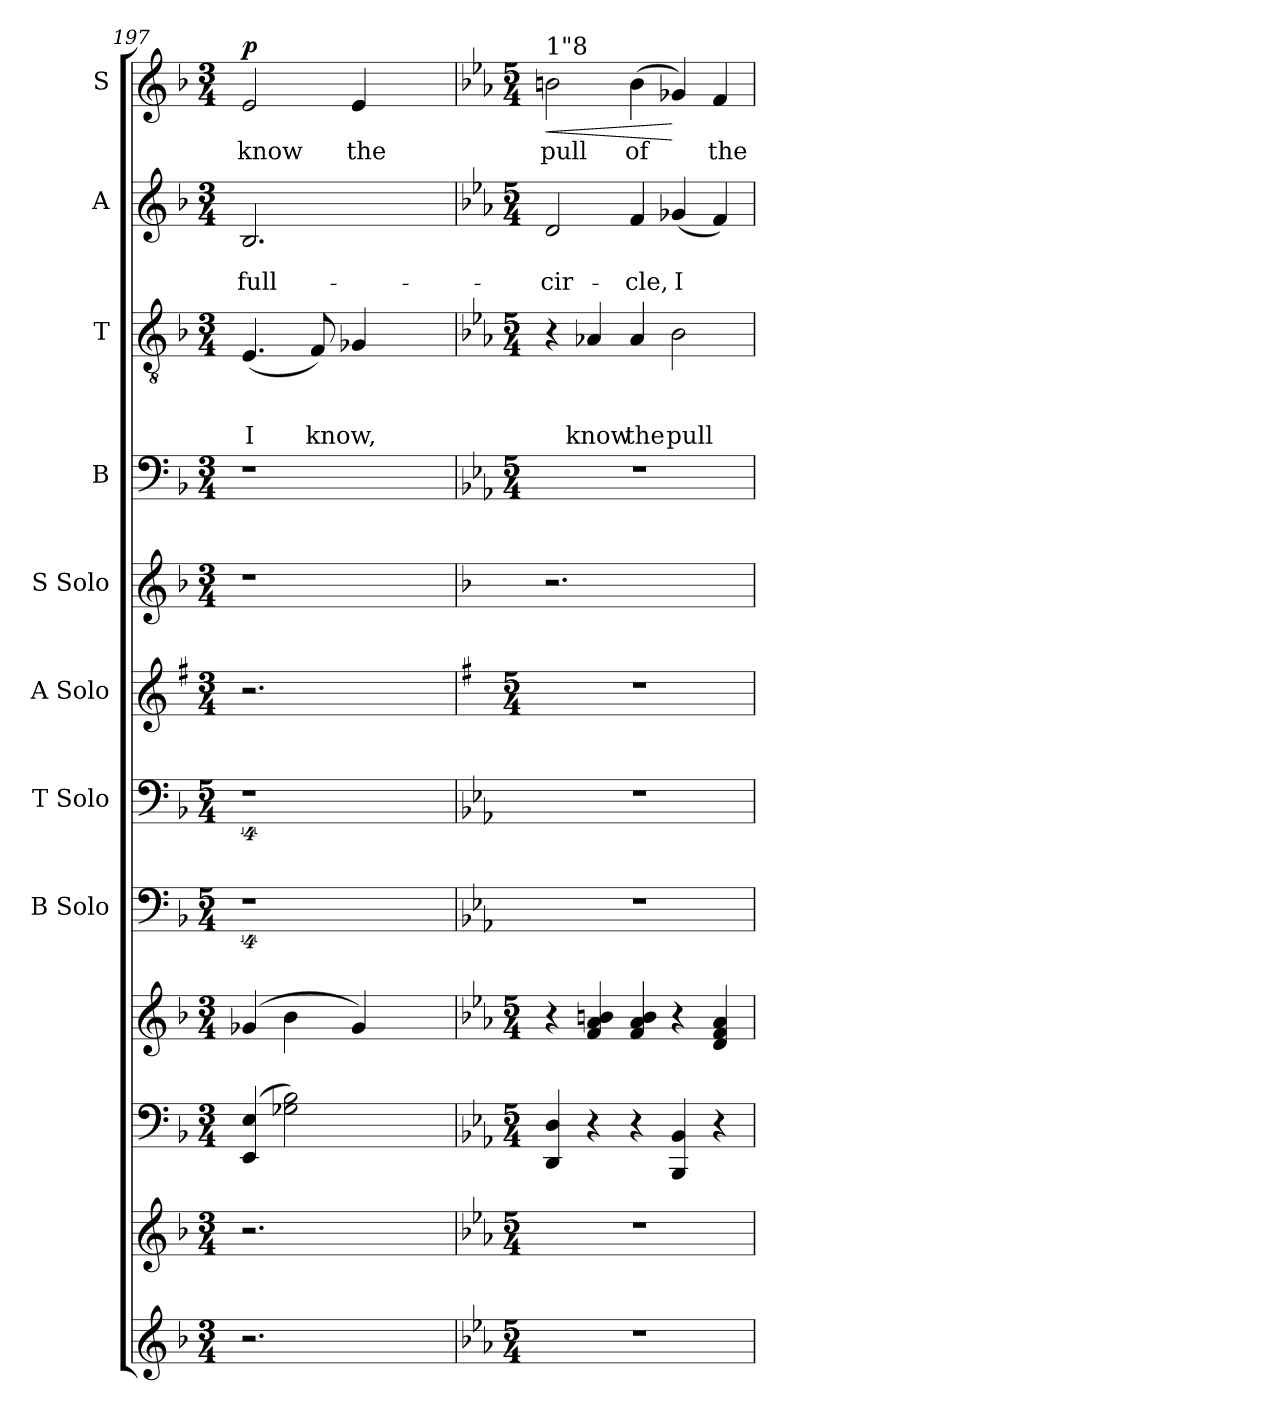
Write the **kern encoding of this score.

**kern	**kern	**kern	**kern	**kern	**kern	**kern	**kern	**kern	**kern	**text	**text	**text	**kern	**text	**text	**kern	**text	**dynam
*part12	*part11	*part10	*part9	*part8	*part7	*part6	*part5	*part4	*part3	*part3	*part3	*part3	*part2	*part2	*part2	*part1	*part1	*part1
*staff12	*staff11	*staff10	*staff9	*staff8	*staff7	*staff6	*staff5	*staff4	*staff3	*staff3	*staff3	*staff3	*staff2	*staff2	*staff2	*staff1	*staff1	*staff1
*	*	*	*	*I"B Solo	*I"T Solo	*I"A Solo	*I"S Solo	*I"B	*I"T	*	*	*	*I"A	*	*	*I"S	*	*
*clefG2	*clefG2	*clefF4	*clefG2	*clefF4	*clefF4	*clefG2	*clefG2	*clefF4	*clefGv2	*	*	*	*clefG2	*	*	*clefG2	*	*
*k[b-]	*k[b-]	*k[b-]	*k[b-]	*k[b-]	*k[b-]	*k[f#]	*k[b-]	*k[b-]	*k[b-]	*	*	*	*k[b-]	*	*	*k[b-]	*	*
*F:	*F:	*F:	*F:	*F:	*F:	*G:	*F:	*F:	*F:	*	*	*	*F:	*	*	*F:	*	*
*M3/4	*M3/4	*M3/4	*M3/4	*M5/4	*M5/4	*M3/4	*M3/4	*M3/4	*M3/4	*	*	*	*M3/4	*	*	*M3/4	*	*
=197	=197	=197	=197	=197	=197	=197	=197	=197	=197	=197	=197	=197	=197	=197	=197	=197	=197	=197
!	!	!	!	!	!	!	!LO:N:vis=1	!LO:N:vis=1	!	!	!	!LO:LY:b	!	!	!LO:LY:b	!	!LO:LY:b	!LO:DY:b
2.r	2.r	(<4EE/ 4E/	(<4g-X/	4%5r	4%5r	2.r	2.r	2.r	(<4.E/	.	.	I	2.B-/	.	full-	2e/	know	p
.	.	2G-X\ 2B-\)	4b-\	.	.	.	.	.	.	.	.	.	.	.	.	.	.	.
!	!	!	!	!	!	!	!	!	!	!	!	!LO:LY:b	!	!	!	!	!	!
.	.	.	.	.	.	.	.	.	8F/)	.	.	know,	.	.	.	.	.	.
!	!	!	!	!	!	!	!	!	!	!	!	!	!	!	!	!	!LO:LY:b	!
.	.	.	4g-/)	.	.	.	.	.	4G-X/	.	.	.	.	.	.	4e/	the	.
2ryy	2ryy	2ryy	2ryy	.	.	2ryy	2ryy	2ryy	2ryy	.	.	.	2ryy	.	.	2ryy	.	.
!!LO:LB:g=z
=198	=198	=198	=198	=198	=198	=198	=198	=198	=198	=198	=198	=198	=198	=198	=198	=198	=198	=198
*k[b-e-a-]	*k[b-e-a-]	*k[b-e-a-]	*k[b-e-a-]	*k[b-e-a-]	*k[b-e-a-]	*	*	*k[b-e-a-]	*k[b-e-a-]	*	*	*	*k[b-e-a-]	*	*	*k[b-e-a-]	*	*
*E-:	*E-:	*E-:	*E-:	*E-:	*E-:	*	*	*E-:	*E-:	*	*	*	*E-:	*	*	*E-:	*	*
*M5/4	*M5/4	*M5/4	*M5/4	*	*	*M5/4	*	*M5/4	*M5/4	*	*	*	*M5/4	*	*	*M5/4	*	*
!	!	!	!	!	!	!	!	!	!	!	!	!	!	!	!	!LO:TX:a:t=1"8	!	!
!	!	!	!	!	!	!	!	!LO:N:vis=1	!	!	!	!	!	!	!LO:LY:b	!	!LO:LY:b	!LO:HP:b
4%5r	4%5r	4DD/ 4D/	4r	4%5r	4%5r	4%5r	2.r	4%5r	4r	.	.	.	2d/	.	-cir-	2bn\	pull	<
!	!	!	!	!	!	!	!	!	!	!	!	!LO:LY:b	!	!	!	!	!	!
.	.	4r	4f/ 4a-/ 4bn/	.	.	.	.	.	4A-X/	.	.	know	.	.	.	.	.	.
!	!	!	!	!	!	!	!	!	!	!	!	!LO:LY:b	!	!	!LO:LY:b	!	!LO:LY:b	!
.	.	4r	4f/ 4a-/ 4b/	.	.	.	.	.	4A-/	.	.	the	4f/	.	-cle,	(>4b\	of	.
!	!	!	!	!	!	!	!	!	!	!	!	!LO:LY:b	!	!	!LO:LY:b	!	!	!
.	.	4BBB-/ 4BB-/	4r	.	.	.	2ryy	.	2B-\	.	.	pull	(<4g-X/	.	I	4g-X/)	.	[
!	!	!	!	!	!	!	!	!	!	!	!	!	!	!	!	!	!LO:LY:b	!
.	.	4r	4d/ 4f/ 4a-/	.	.	.	.	.	.	.	.	.	4f/)	.	.	4f/	the	.
=	=	=	=	=	=	=	=	=	=	=	=	=	=	=	=	=	=	=
*-	*-	*-	*-	*-	*-	*-	*-	*-	*-	*-	*-	*-	*-	*-	*-	*-	*-	*-
